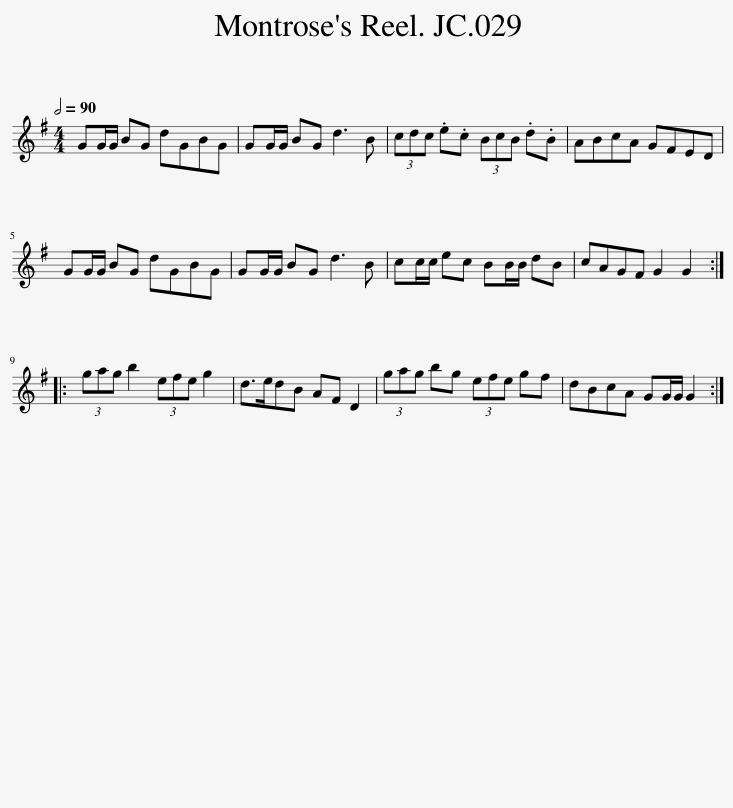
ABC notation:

X:1
L:1/8
Q:1/2=90
M:4/4
I:linebreak $
K:G
V:1 treble
V:1
 GG/G/ BG dGBG | GG/G/ BG d3 B | (3cdc .e.c (3BcB .d.B | ABcA GFED |$ GG/G/ BG dGBG | %5
 GG/G/ BG d3 B | cc/c/ ec BB/B/ dB | cAGF G2 G2 ::$ (3gag b2 (3efe g2 | d>edB AF D2 | %10
 (3gag bg (3efe gf | dBcA GG/G/ G2 :| %12
